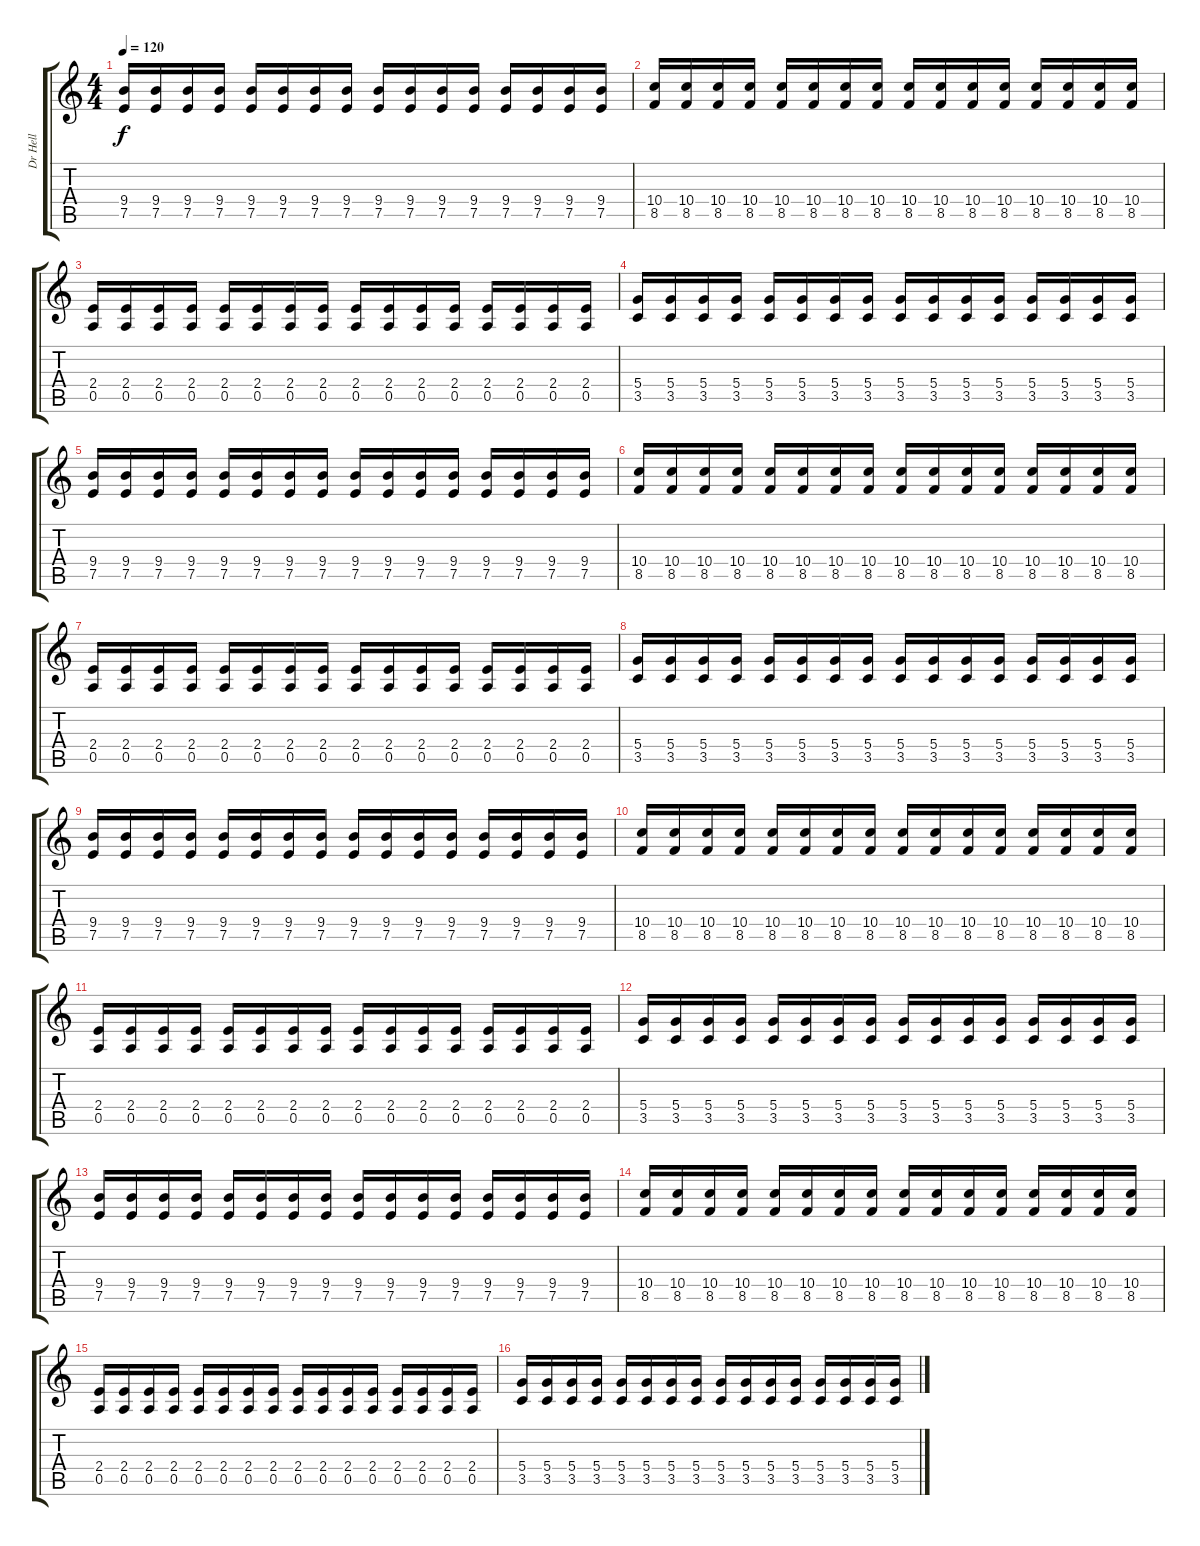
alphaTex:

\track ("Dr Hell" "Dr Hell") {instrument distortionguitar}
\staff {score tabs}
\tuning (E4 B3 G3 D3 A2 D2) {hide}
\ts (4 4)
\tempo 120
\clef g2
\ks c
(9.4 7.5).16{dy f} (9.4 7.5).16 (9.4 7.5).16 (9.4 7.5).16 (9.4 7.5).16 (9.4 7.5).16 (9.4 7.5).16 (9.4 7.5).16 (9.4 7.5).16 (9.4 7.5).16 (9.4 7.5).16 (9.4 7.5).16 (9.4 7.5).16 (9.4 7.5).16 (9.4 7.5).16 (9.4 7.5).16 |
(10.4 8.5).16 (10.4 8.5).16 (10.4 8.5).16 (10.4 8.5).16 (10.4 8.5).16 (10.4 8.5).16 (10.4 8.5).16 (10.4 8.5).16 (10.4 8.5).16 (10.4 8.5).16 (10.4 8.5).16 (10.4 8.5).16 (10.4 8.5).16 (10.4 8.5).16 (10.4 8.5).16 (10.4 8.5).16 |
(2.4 0.5).16 (2.4 0.5).16 (2.4 0.5).16 (2.4 0.5).16 (2.4 0.5).16 (2.4 0.5).16 (2.4 0.5).16 (2.4 0.5).16 (2.4 0.5).16 (2.4 0.5).16 (2.4 0.5).16 (2.4 0.5).16 (2.4 0.5).16 (2.4 0.5).16 (2.4 0.5).16 (2.4 0.5).16 |
(5.4 3.5).16 (5.4 3.5).16 (5.4 3.5).16 (5.4 3.5).16 (5.4 3.5).16 (5.4 3.5).16 (5.4 3.5).16 (5.4 3.5).16 (5.4 3.5).16 (5.4 3.5).16 (5.4 3.5).16 (5.4 3.5).16 (5.4 3.5).16 (5.4 3.5).16 (5.4 3.5).16 (5.4 3.5).16 |
(9.4 7.5).16 (9.4 7.5).16 (9.4 7.5).16 (9.4 7.5).16 (9.4 7.5).16 (9.4 7.5).16 (9.4 7.5).16 (9.4 7.5).16 (9.4 7.5).16 (9.4 7.5).16 (9.4 7.5).16 (9.4 7.5).16 (9.4 7.5).16 (9.4 7.5).16 (9.4 7.5).16 (9.4 7.5).16 |
(10.4 8.5).16 (10.4 8.5).16 (10.4 8.5).16 (10.4 8.5).16 (10.4 8.5).16 (10.4 8.5).16 (10.4 8.5).16 (10.4 8.5).16 (10.4 8.5).16 (10.4 8.5).16 (10.4 8.5).16 (10.4 8.5).16 (10.4 8.5).16 (10.4 8.5).16 (10.4 8.5).16 (10.4 8.5).16 |
(2.4 0.5).16 (2.4 0.5).16 (2.4 0.5).16 (2.4 0.5).16 (2.4 0.5).16 (2.4 0.5).16 (2.4 0.5).16 (2.4 0.5).16 (2.4 0.5).16 (2.4 0.5).16 (2.4 0.5).16 (2.4 0.5).16 (2.4 0.5).16 (2.4 0.5).16 (2.4 0.5).16 (2.4 0.5).16 |
(5.4 3.5).16 (5.4 3.5).16 (5.4 3.5).16 (5.4 3.5).16 (5.4 3.5).16 (5.4 3.5).16 (5.4 3.5).16 (5.4 3.5).16 (5.4 3.5).16 (5.4 3.5).16 (5.4 3.5).16 (5.4 3.5).16 (5.4 3.5).16 (5.4 3.5).16 (5.4 3.5).16 (5.4 3.5).16 |
(9.4 7.5).16 (9.4 7.5).16 (9.4 7.5).16 (9.4 7.5).16 (9.4 7.5).16 (9.4 7.5).16 (9.4 7.5).16 (9.4 7.5).16 (9.4 7.5).16 (9.4 7.5).16 (9.4 7.5).16 (9.4 7.5).16 (9.4 7.5).16 (9.4 7.5).16 (9.4 7.5).16 (9.4 7.5).16 |
(10.4 8.5).16 (10.4 8.5).16 (10.4 8.5).16 (10.4 8.5).16 (10.4 8.5).16 (10.4 8.5).16 (10.4 8.5).16 (10.4 8.5).16 (10.4 8.5).16 (10.4 8.5).16 (10.4 8.5).16 (10.4 8.5).16 (10.4 8.5).16 (10.4 8.5).16 (10.4 8.5).16 (10.4 8.5).16 |
(2.4 0.5).16 (2.4 0.5).16 (2.4 0.5).16 (2.4 0.5).16 (2.4 0.5).16 (2.4 0.5).16 (2.4 0.5).16 (2.4 0.5).16 (2.4 0.5).16 (2.4 0.5).16 (2.4 0.5).16 (2.4 0.5).16 (2.4 0.5).16 (2.4 0.5).16 (2.4 0.5).16 (2.4 0.5).16 |
(5.4 3.5).16 (5.4 3.5).16 (5.4 3.5).16 (5.4 3.5).16 (5.4 3.5).16 (5.4 3.5).16 (5.4 3.5).16 (5.4 3.5).16 (5.4 3.5).16 (5.4 3.5).16 (5.4 3.5).16 (5.4 3.5).16 (5.4 3.5).16 (5.4 3.5).16 (5.4 3.5).16 (5.4 3.5).16 |
(9.4 7.5).16 (9.4 7.5).16 (9.4 7.5).16 (9.4 7.5).16 (9.4 7.5).16 (9.4 7.5).16 (9.4 7.5).16 (9.4 7.5).16 (9.4 7.5).16 (9.4 7.5).16 (9.4 7.5).16 (9.4 7.5).16 (9.4 7.5).16 (9.4 7.5).16 (9.4 7.5).16 (9.4 7.5).16 |
(10.4 8.5).16 (10.4 8.5).16 (10.4 8.5).16 (10.4 8.5).16 (10.4 8.5).16 (10.4 8.5).16 (10.4 8.5).16 (10.4 8.5).16 (10.4 8.5).16 (10.4 8.5).16 (10.4 8.5).16 (10.4 8.5).16 (10.4 8.5).16 (10.4 8.5).16 (10.4 8.5).16 (10.4 8.5).16 |
(2.4 0.5).16 (2.4 0.5).16 (2.4 0.5).16 (2.4 0.5).16 (2.4 0.5).16 (2.4 0.5).16 (2.4 0.5).16 (2.4 0.5).16 (2.4 0.5).16 (2.4 0.5).16 (2.4 0.5).16 (2.4 0.5).16 (2.4 0.5).16 (2.4 0.5).16 (2.4 0.5).16 (2.4 0.5).16 |
(5.4 3.5).16 (5.4 3.5).16 (5.4 3.5).16 (5.4 3.5).16 (5.4 3.5).16 (5.4 3.5).16 (5.4 3.5).16 (5.4 3.5).16 (5.4 3.5).16 (5.4 3.5).16 (5.4 3.5).16 (5.4 3.5).16 (5.4 3.5).16 (5.4 3.5).16 (5.4 3.5).16 (5.4 3.5).16
